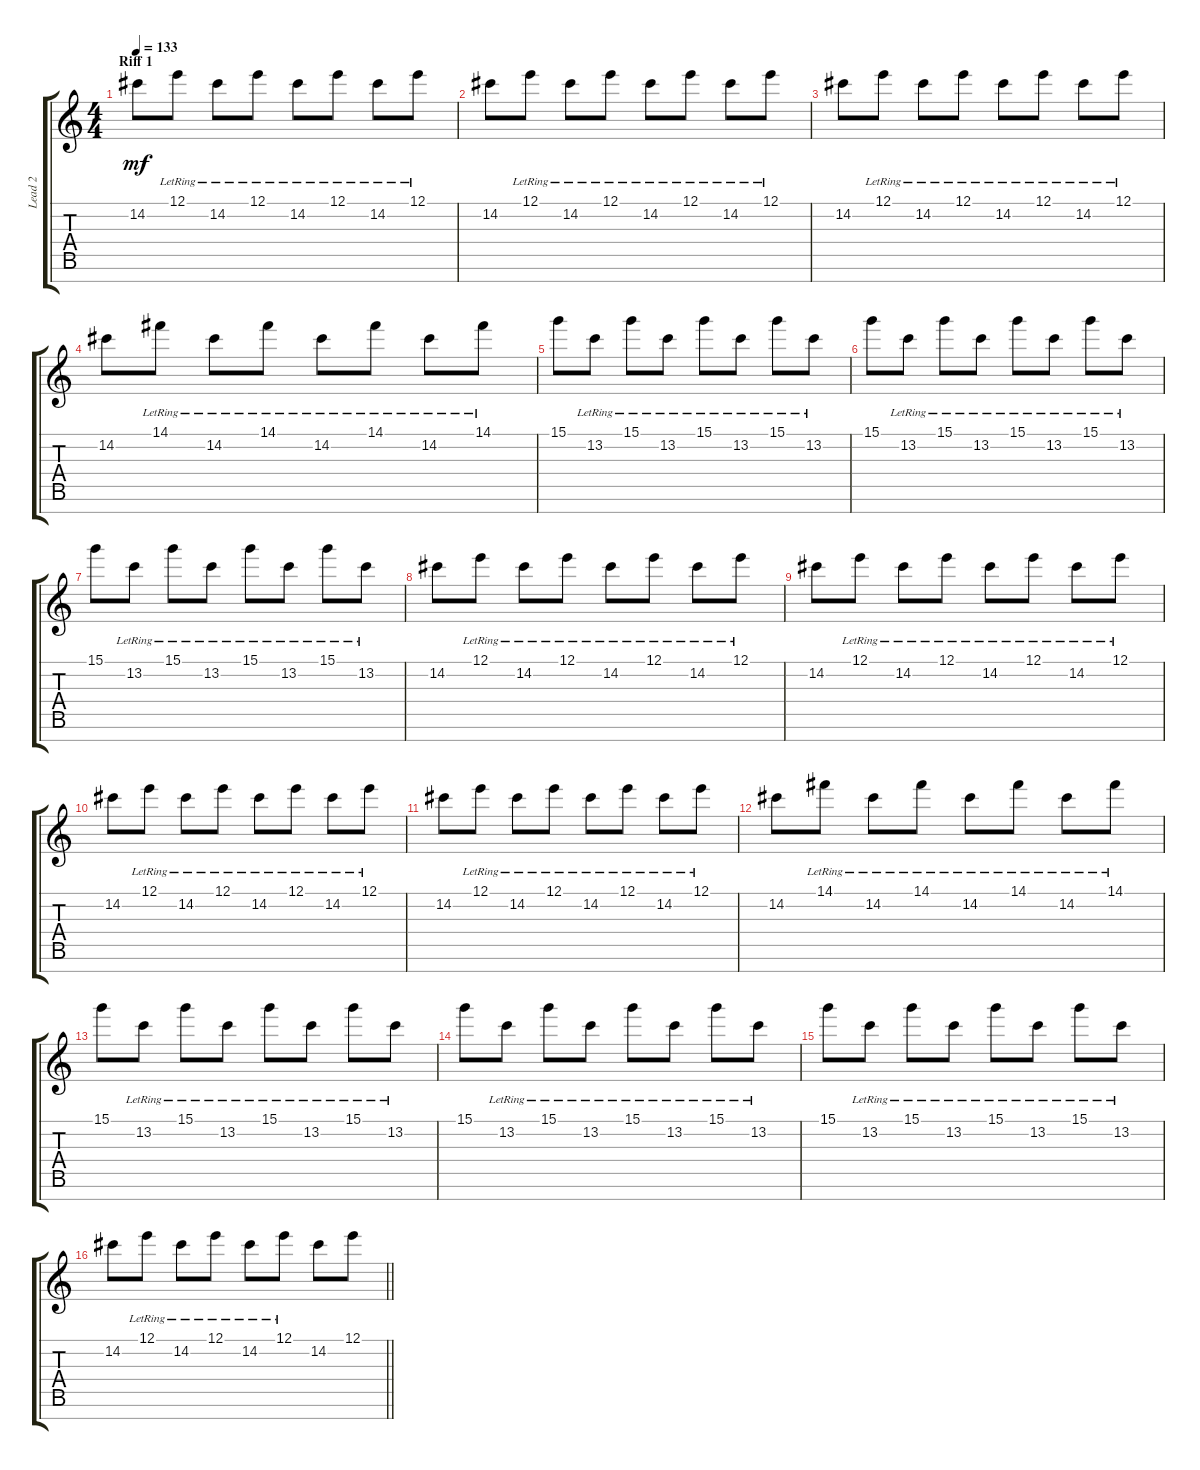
\track ("Lead 2" "Lead 2") {instrument overdrivenguitar}
\staff {score tabs}
\tuning (E4 B3 G3 D3 A2 E2 B1) {hide}
\ts (4 4)
\section ("" "Riff 1")
\tempo 133
\clef g2
\ks c
14.2.8{dy mf} 12.1{lr}.8 14.2{lr}.8 12.1{lr}.8 14.2{lr}.8 12.1{lr}.8 14.2{lr}.8 12.1{lr}.8 |
14.2.8 12.1{lr}.8 14.2{lr}.8 12.1{lr}.8 14.2{lr}.8 12.1{lr}.8 14.2{lr}.8 12.1{lr}.8 |
14.2.8 12.1{lr}.8 14.2{lr}.8 12.1{lr}.8 14.2{lr}.8 12.1{lr}.8 14.2{lr}.8 12.1{lr}.8 |
14.2.8 14.1{lr}.8 14.2{lr}.8 14.1{lr}.8 14.2{lr}.8 14.1{lr}.8 14.2{lr}.8 14.1{lr}.8 |
15.1.8 13.2{lr}.8 15.1{lr}.8 13.2{lr}.8 15.1{lr}.8 13.2{lr}.8 15.1{lr}.8 13.2{lr}.8 |
15.1.8 13.2{lr}.8 15.1{lr}.8 13.2{lr}.8 15.1{lr}.8 13.2{lr}.8 15.1{lr}.8 13.2{lr}.8 |
15.1.8 13.2{lr}.8 15.1{lr}.8 13.2{lr}.8 15.1{lr}.8 13.2{lr}.8 15.1{lr}.8 13.2{lr}.8 |
14.2.8 12.1{lr}.8 14.2{lr}.8 12.1{lr}.8 14.2{lr}.8 12.1{lr}.8 14.2{lr}.8 12.1{lr}.8 |
14.2.8 12.1{lr}.8 14.2{lr}.8 12.1{lr}.8 14.2{lr}.8 12.1{lr}.8 14.2{lr}.8 12.1{lr}.8 |
14.2.8 12.1{lr}.8 14.2{lr}.8 12.1{lr}.8 14.2{lr}.8 12.1{lr}.8 14.2{lr}.8 12.1{lr}.8 |
14.2.8 12.1{lr}.8 14.2{lr}.8 12.1{lr}.8 14.2{lr}.8 12.1{lr}.8 14.2{lr}.8 12.1{lr}.8 |
14.2.8 14.1{lr}.8 14.2{lr}.8 14.1{lr}.8 14.2{lr}.8 14.1{lr}.8 14.2{lr}.8 14.1{lr}.8 |
15.1.8 13.2{lr}.8 15.1{lr}.8 13.2{lr}.8 15.1{lr}.8 13.2{lr}.8 15.1{lr}.8 13.2{lr}.8 |
15.1.8 13.2{lr}.8 15.1{lr}.8 13.2{lr}.8 15.1{lr}.8 13.2{lr}.8 15.1{lr}.8 13.2{lr}.8 |
15.1.8 13.2{lr}.8 15.1{lr}.8 13.2{lr}.8 15.1{lr}.8 13.2{lr}.8 15.1{lr}.8 13.2{lr}.8 |
\barLineRight lightlight
14.2.8 12.1{lr}.8 14.2{lr}.8 12.1{lr}.8 14.2{lr}.8 12.1{lr}.8 14.2.8 12.1.8
